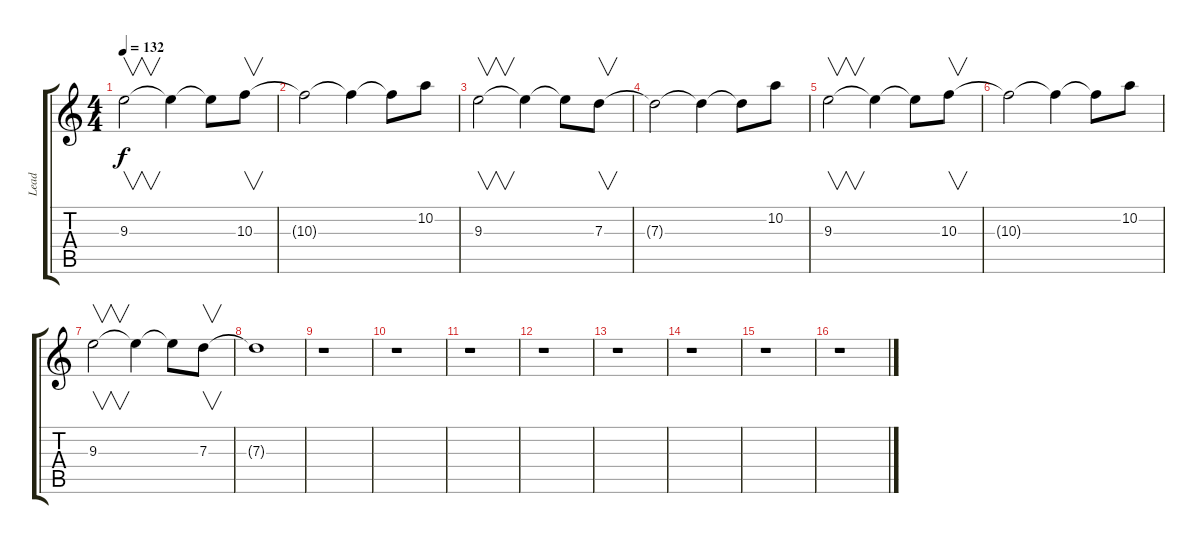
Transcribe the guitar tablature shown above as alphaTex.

\track ("Lead" "Lead") {instrument distortionguitar}
\staff {score tabs}
\tuning (E4 B3 G3 D3 A2 E2) {hide}
\ts (4 4)
\tempo 132
\clef g2
\ks c
9.3.2{v dy f} 9.3{t}.4 9.3{t}.8 10.3.8{v} |
10.3{t}.2 10.3{t}.4 10.3{t}.8 10.2.8 |
9.3.2{v} 9.3{t}.4 9.3{t}.8 7.3.8{v} |
7.3{t}.2 7.3{t}.4 7.3{t}.8 10.2.8 |
9.3.2{v} 9.3{t}.4 9.3{t}.8 10.3.8{v} |
10.3{t}.2 10.3{t}.4 10.3{t}.8 10.2.8 |
9.3.2{v} 9.3{t}.4 9.3{t}.8 7.3.8{v} |
7.3{t}.1 |
r.1 |
r.1 |
r.1 |
r.1 |
r.1 |
r.1 |
r.1 |
r.1
